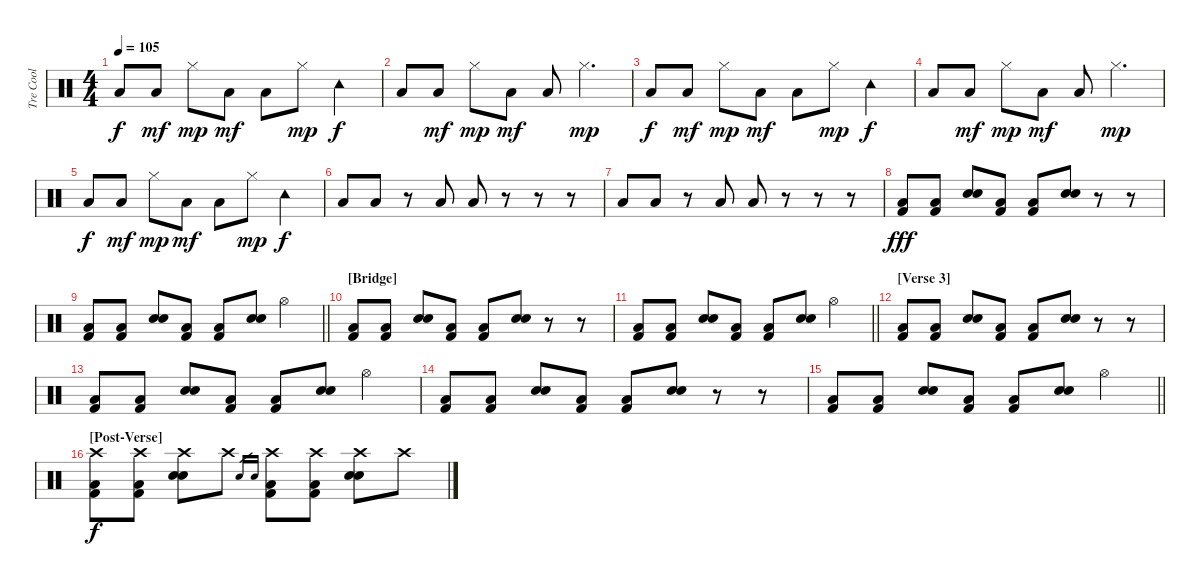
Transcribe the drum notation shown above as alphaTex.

\track ("Tre Cool" "Tre Cool") {instrument percussion}
\staff {score}
\articulation defaults
\ts (4 4)
\tempo 105
\clef neutral
\ks c "Low Floor Tom (hit)".8{dy f} "Low Floor Tom (hit)".8{dy mf} "Hi-Hat (closed)".8{dy mp} "Low Floor Tom (hit)".8{dy mf} "Low Floor Tom (hit)".8 "Hi-Hat (closed)".8{dy mp} "Tambourine (hit)".4{dy f}
|
"Low Floor Tom (hit)".8 "Low Floor Tom (hit)".8{dy mf} "Hi-Hat (closed)".8{dy mp} "Low Floor Tom (hit)".8{dy mf} "Low Floor Tom (hit)".8 "Hi-Hat (closed)".4{d dy mp} |
"Low Floor Tom (hit)".8{dy f} "Low Floor Tom (hit)".8{dy mf} "Hi-Hat (closed)".8{dy mp} "Low Floor Tom (hit)".8{dy mf} "Low Floor Tom (hit)".8 "Hi-Hat (closed)".8{dy mp} "Tambourine (hit)".4{dy f} |
"Low Floor Tom (hit)".8 "Low Floor Tom (hit)".8{dy mf} "Hi-Hat (closed)".8{dy mp} "Low Floor Tom (hit)".8{dy mf} "Low Floor Tom (hit)".8 "Hi-Hat (closed)".4{d dy mp} |
"Low Floor Tom (hit)".8{dy f} "Low Floor Tom (hit)".8{dy mf} "Hi-Hat (closed)".8{dy mp} "Low Floor Tom (hit)".8{dy mf} "Low Floor Tom (hit)".8 "Hi-Hat (closed)".8{dy mp} "Tambourine (hit)".4{dy f} |
"Low Floor Tom (hit)".8 "Low Floor Tom (hit)".8 r.8 "Low Floor Tom (hit)".8 "Low Floor Tom (hit)".8 r.8 r.8 r.8 |
"Low Floor Tom (hit)".8 "Low Floor Tom (hit)".8 r.8 "Low Floor Tom (hit)".8 "Low Floor Tom (hit)".8 r.8 r.8 r.8 |
("Kick (hit) 2" "Low Floor Tom (hit)").8{dy fff} ("Kick (hit) 2" "Low Floor Tom (hit)").8 ("Electric Snare (hit)" "Electric Snare (hit)").8 ("Kick (hit) 2" "Low Floor Tom (hit)").8 ("Kick (hit) 2" "Low Floor Tom (hit)").8 ("Electric Snare (hit)" "Electric Snare (hit)").8 r.8 r.8 |
\barLineRight lightlight
("Kick (hit) 2" "Low Floor Tom (hit)").8 ("Kick (hit) 2" "Low Floor Tom (hit)").8 ("Electric Snare (hit)" "Electric Snare (hit)").8 ("Kick (hit) 2" "Low Floor Tom (hit)").8 ("Kick (hit) 2" "Low Floor Tom (hit)").8 ("Electric Snare (hit)" "Electric Snare (hit)").8 "Hi-Hat (open)".4 |
\section ("" "[Bridge]")
("Kick (hit) 2" "Low Floor Tom (hit)").8 ("Kick (hit) 2" "Low Floor Tom (hit)").8 ("Electric Snare (hit)" "Electric Snare (hit)").8 ("Kick (hit) 2" "Low Floor Tom (hit)").8 ("Kick (hit) 2" "Low Floor Tom (hit)").8 ("Electric Snare (hit)" "Electric Snare (hit)").8 r.8 r.8 |
\barLineRight lightlight
("Kick (hit) 2" "Low Floor Tom (hit)").8 ("Kick (hit) 2" "Low Floor Tom (hit)").8 ("Electric Snare (hit)" "Electric Snare (hit)").8 ("Kick (hit) 2" "Low Floor Tom (hit)").8 ("Kick (hit) 2" "Low Floor Tom (hit)").8 ("Electric Snare (hit)" "Electric Snare (hit)").8 "Hi-Hat (open)".4 |
\section ("" "[Verse 3]")
("Kick (hit) 2" "Low Floor Tom (hit)").8 ("Kick (hit) 2" "Low Floor Tom (hit)").8 ("Electric Snare (hit)" "Electric Snare (hit)").8 ("Kick (hit) 2" "Low Floor Tom (hit)").8 ("Kick (hit) 2" "Low Floor Tom (hit)").8 ("Electric Snare (hit)" "Electric Snare (hit)").8 r.8 r.8 |
("Kick (hit) 2" "Low Floor Tom (hit)").8 ("Kick (hit) 2" "Low Floor Tom (hit)").8 ("Electric Snare (hit)" "Electric Snare (hit)").8 ("Kick (hit) 2" "Low Floor Tom (hit)").8 ("Kick (hit) 2" "Low Floor Tom (hit)").8 ("Electric Snare (hit)" "Electric Snare (hit)").8 "Hi-Hat (open)".4 |
("Kick (hit) 2" "Low Floor Tom (hit)").8 ("Kick (hit) 2" "Low Floor Tom (hit)").8 ("Electric Snare (hit)" "Electric Snare (hit)").8 ("Kick (hit) 2" "Low Floor Tom (hit)").8 ("Kick (hit) 2" "Low Floor Tom (hit)").8 ("Electric Snare (hit)" "Electric Snare (hit)").8 r.8 r.8 |
\barLineRight lightlight
("Kick (hit) 2" "Low Floor Tom (hit)").8 ("Kick (hit) 2" "Low Floor Tom (hit)").8 ("Electric Snare (hit)" "Electric Snare (hit)").8 ("Kick (hit) 2" "Low Floor Tom (hit)").8 ("Kick (hit) 2" "Low Floor Tom (hit)").8 ("Electric Snare (hit)" "Electric Snare (hit)").8 "Hi-Hat (open)".4 |
\section ("" "[Post-Verse]")
("Crash high (hit)" "Kick (hit) 2" "Low Floor Tom (hit)").8{dy f} ("Crash high (hit)" "Kick (hit) 2" "Low Floor Tom (hit)").8 ("Crash high (hit)" "Electric Snare (hit)" "Electric Snare (hit)").8 "Crash high (hit)".8 "Electric Snare (hit)".16{gr} "Electric Snare (hit)".16{gr} ("Crash high (hit)" "Kick (hit) 2" "Low Floor Tom (hit)").8 ("Crash high (hit)" "Kick (hit) 2" "Low Floor Tom (hit)").8 ("Crash high (hit)" "Electric Snare (hit)" "Electric Snare (hit)").8 "Crash high (hit)".8
